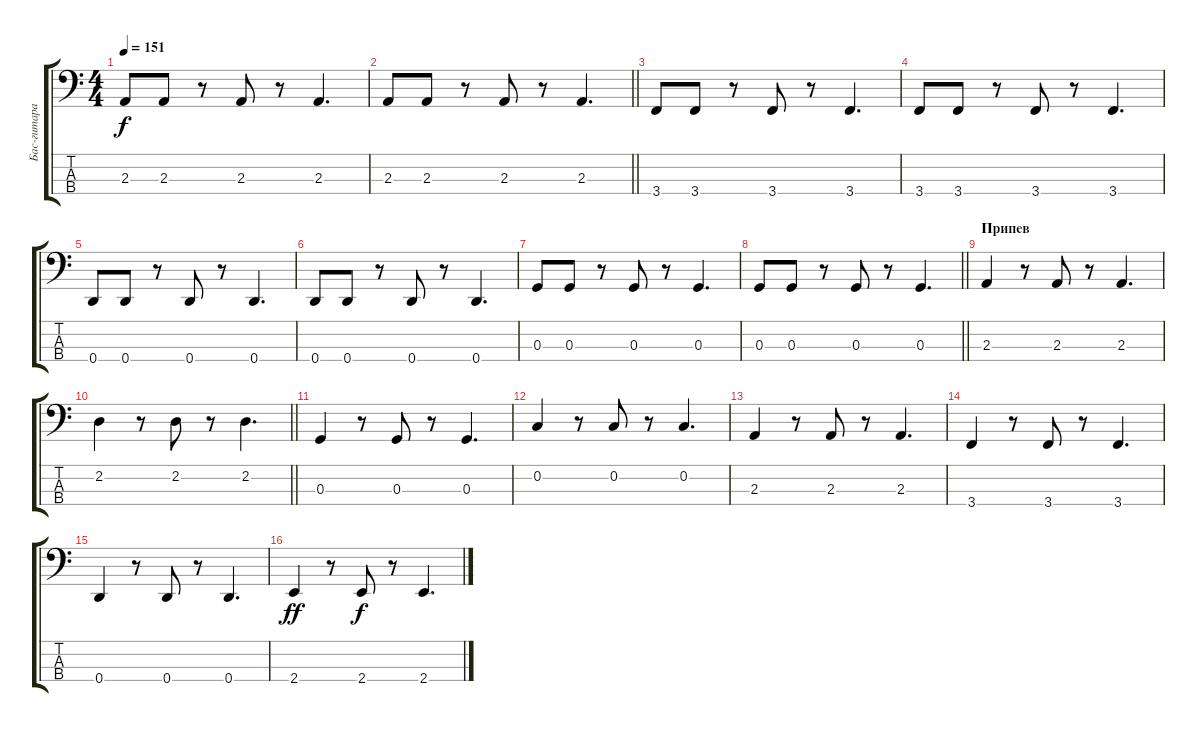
\track ("Бас-гитара" "Бас-гитара") {instrument electricbassfinger}
\staff {score tabs}
\tuning (F2 C2 G1 D1) {hide}
\ts (4 4)
\tempo 151
\clef f4
\ks c
2.3.8{dy f} 2.3.8 r.8 2.3.8 r.8 2.3.4{d} |
\barLineRight lightlight
2.3.8 2.3.8 r.8 2.3.8 r.8 2.3.4{d} |
3.4.8 3.4.8 r.8 3.4.8 r.8 3.4.4{d} |
3.4.8 3.4.8 r.8 3.4.8 r.8 3.4.4{d} |
0.4.8 0.4.8 r.8 0.4.8 r.8 0.4.4{d} |
0.4.8 0.4.8 r.8 0.4.8 r.8 0.4.4{d} |
0.3.8 0.3.8 r.8 0.3.8 r.8 0.3.4{d} |
\barLineRight lightlight
0.3.8 0.3.8 r.8 0.3.8 r.8 0.3.4{d} |
\section ("" "Припев")
2.3.4 r.8 2.3.8 r.8 2.3.4{d} |
\barLineRight lightlight
2.2.4 r.8 2.2.8 r.8 2.2.4{d} |
0.3.4 r.8 0.3.8 r.8 0.3.4{d} |
0.2.4 r.8 0.2.8 r.8 0.2.4{d} |
2.3.4 r.8 2.3.8 r.8 2.3.4{d} |
3.4.4 r.8 3.4.8 r.8 3.4.4{d} |
0.4.4 r.8 0.4.8 r.8 0.4.4{d} |
2.4.4{dy ff} r.8 2.4.8{dy f} r.8 2.4.4{d}
